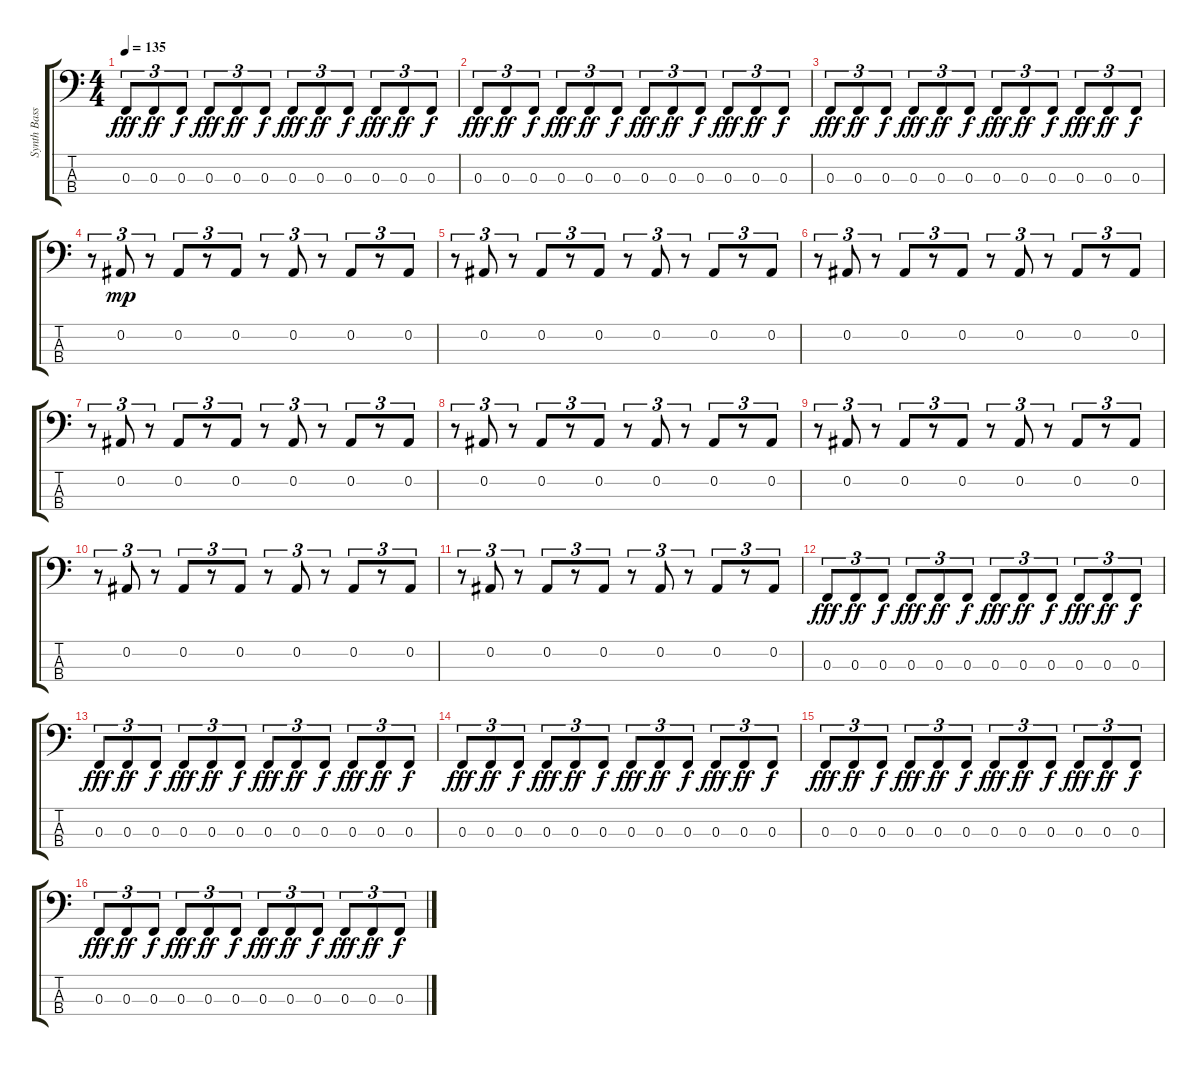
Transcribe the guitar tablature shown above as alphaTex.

\track ("Synth Bass" "Synth Bass") {instrument synthbass1}
\staff {score tabs}
\tuning (Eb2 Bb1 F1 C1) {hide}
\ts (4 4)
\tempo 135
\clef f4
\ks c
0.3.8{tu (3 2) dy fff} 0.3.8{tu (3 2) dy ff} 0.3.8{tu (3 2) dy f} 0.3.8{tu (3 2) dy fff} 0.3.8{tu (3 2) dy ff} 0.3.8{tu (3 2) dy f} 0.3.8{tu (3 2) dy fff} 0.3.8{tu (3 2) dy ff} 0.3.8{tu (3 2) dy f} 0.3.8{tu (3 2) dy fff} 0.3.8{tu (3 2) dy ff} 0.3.8{tu (3 2) dy f} |
0.3.8{tu (3 2) dy fff} 0.3.8{tu (3 2) dy ff} 0.3.8{tu (3 2) dy f} 0.3.8{tu (3 2) dy fff} 0.3.8{tu (3 2) dy ff} 0.3.8{tu (3 2) dy f} 0.3.8{tu (3 2) dy fff} 0.3.8{tu (3 2) dy ff} 0.3.8{tu (3 2) dy f} 0.3.8{tu (3 2) dy fff} 0.3.8{tu (3 2) dy ff} 0.3.8{tu (3 2) dy f} |
0.3.8{tu (3 2) dy fff} 0.3.8{tu (3 2) dy ff} 0.3.8{tu (3 2) dy f} 0.3.8{tu (3 2) dy fff} 0.3.8{tu (3 2) dy ff} 0.3.8{tu (3 2) dy f} 0.3.8{tu (3 2) dy fff} 0.3.8{tu (3 2) dy ff} 0.3.8{tu (3 2) dy f} 0.3.8{tu (3 2) dy fff} 0.3.8{tu (3 2) dy ff} 0.3.8{tu (3 2) dy f} |
r.8{tu (3 2)} 0.2.8{tu (3 2) dy mp} r.8{tu (3 2)} 0.2.8{tu (3 2)} r.8{tu (3 2)} 0.2.8{tu (3 2)} r.8{tu (3 2)} 0.2.8{tu (3 2)} r.8{tu (3 2)} 0.2.8{tu (3 2)} r.8{tu (3 2)} 0.2.8{tu (3 2)} |
r.8{tu (3 2)} 0.2.8{tu (3 2)} r.8{tu (3 2)} 0.2.8{tu (3 2)} r.8{tu (3 2)} 0.2.8{tu (3 2)} r.8{tu (3 2)} 0.2.8{tu (3 2)} r.8{tu (3 2)} 0.2.8{tu (3 2)} r.8{tu (3 2)} 0.2.8{tu (3 2)} |
r.8{tu (3 2)} 0.2.8{tu (3 2)} r.8{tu (3 2)} 0.2.8{tu (3 2)} r.8{tu (3 2)} 0.2.8{tu (3 2)} r.8{tu (3 2)} 0.2.8{tu (3 2)} r.8{tu (3 2)} 0.2.8{tu (3 2)} r.8{tu (3 2)} 0.2.8{tu (3 2)} |
r.8{tu (3 2)} 0.2.8{tu (3 2)} r.8{tu (3 2)} 0.2.8{tu (3 2)} r.8{tu (3 2)} 0.2.8{tu (3 2)} r.8{tu (3 2)} 0.2.8{tu (3 2)} r.8{tu (3 2)} 0.2.8{tu (3 2)} r.8{tu (3 2)} 0.2.8{tu (3 2)} |
r.8{tu (3 2)} 0.2.8{tu (3 2)} r.8{tu (3 2)} 0.2.8{tu (3 2)} r.8{tu (3 2)} 0.2.8{tu (3 2)} r.8{tu (3 2)} 0.2.8{tu (3 2)} r.8{tu (3 2)} 0.2.8{tu (3 2)} r.8{tu (3 2)} 0.2.8{tu (3 2)} |
r.8{tu (3 2)} 0.2.8{tu (3 2)} r.8{tu (3 2)} 0.2.8{tu (3 2)} r.8{tu (3 2)} 0.2.8{tu (3 2)} r.8{tu (3 2)} 0.2.8{tu (3 2)} r.8{tu (3 2)} 0.2.8{tu (3 2)} r.8{tu (3 2)} 0.2.8{tu (3 2)} |
r.8{tu (3 2)} 0.2.8{tu (3 2)} r.8{tu (3 2)} 0.2.8{tu (3 2)} r.8{tu (3 2)} 0.2.8{tu (3 2)} r.8{tu (3 2)} 0.2.8{tu (3 2)} r.8{tu (3 2)} 0.2.8{tu (3 2)} r.8{tu (3 2)} 0.2.8{tu (3 2)} |
r.8{tu (3 2)} 0.2.8{tu (3 2)} r.8{tu (3 2)} 0.2.8{tu (3 2)} r.8{tu (3 2)} 0.2.8{tu (3 2)} r.8{tu (3 2)} 0.2.8{tu (3 2)} r.8{tu (3 2)} 0.2.8{tu (3 2)} r.8{tu (3 2)} 0.2.8{tu (3 2)} |
0.3.8{tu (3 2) dy fff} 0.3.8{tu (3 2) dy ff} 0.3.8{tu (3 2) dy f} 0.3.8{tu (3 2) dy fff} 0.3.8{tu (3 2) dy ff} 0.3.8{tu (3 2) dy f} 0.3.8{tu (3 2) dy fff} 0.3.8{tu (3 2) dy ff} 0.3.8{tu (3 2) dy f} 0.3.8{tu (3 2) dy fff} 0.3.8{tu (3 2) dy ff} 0.3.8{tu (3 2) dy f} |
0.3.8{tu (3 2) dy fff} 0.3.8{tu (3 2) dy ff} 0.3.8{tu (3 2) dy f} 0.3.8{tu (3 2) dy fff} 0.3.8{tu (3 2) dy ff} 0.3.8{tu (3 2) dy f} 0.3.8{tu (3 2) dy fff} 0.3.8{tu (3 2) dy ff} 0.3.8{tu (3 2) dy f} 0.3.8{tu (3 2) dy fff} 0.3.8{tu (3 2) dy ff} 0.3.8{tu (3 2) dy f} |
0.3.8{tu (3 2) dy fff} 0.3.8{tu (3 2) dy ff} 0.3.8{tu (3 2) dy f} 0.3.8{tu (3 2) dy fff} 0.3.8{tu (3 2) dy ff} 0.3.8{tu (3 2) dy f} 0.3.8{tu (3 2) dy fff} 0.3.8{tu (3 2) dy ff} 0.3.8{tu (3 2) dy f} 0.3.8{tu (3 2) dy fff} 0.3.8{tu (3 2) dy ff} 0.3.8{tu (3 2) dy f} |
0.3.8{tu (3 2) dy fff} 0.3.8{tu (3 2) dy ff} 0.3.8{tu (3 2) dy f} 0.3.8{tu (3 2) dy fff} 0.3.8{tu (3 2) dy ff} 0.3.8{tu (3 2) dy f} 0.3.8{tu (3 2) dy fff} 0.3.8{tu (3 2) dy ff} 0.3.8{tu (3 2) dy f} 0.3.8{tu (3 2) dy fff} 0.3.8{tu (3 2) dy ff} 0.3.8{tu (3 2) dy f} |
0.3.8{tu (3 2) dy fff} 0.3.8{tu (3 2) dy ff} 0.3.8{tu (3 2) dy f} 0.3.8{tu (3 2) dy fff} 0.3.8{tu (3 2) dy ff} 0.3.8{tu (3 2) dy f} 0.3.8{tu (3 2) dy fff} 0.3.8{tu (3 2) dy ff} 0.3.8{tu (3 2) dy f} 0.3.8{tu (3 2) dy fff} 0.3.8{tu (3 2) dy ff} 0.3.8{tu (3 2) dy f}
